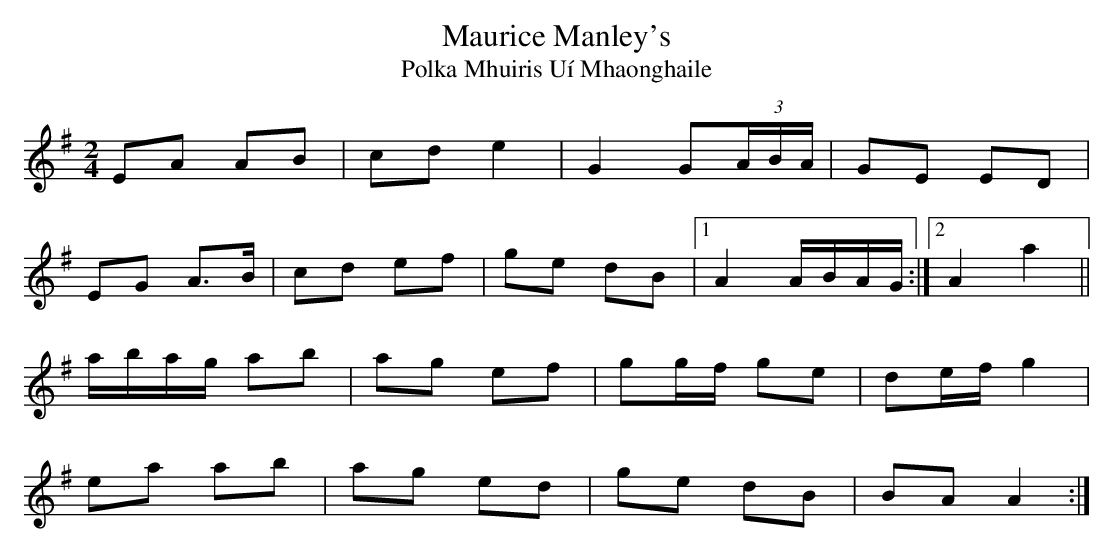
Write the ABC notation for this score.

X:1
T: Maurice Manley's
T: Polka Mhuiris U\'i Mhaonghaile
L: 1/8
M: 2/4
K: Ador
EA AB|cd e2|G2 G(3A/B/A/|GE ED|
EG A>B|cd ef|ge dB|1 A2 A/B/A/G/ :|2 A2 a2||
a/b/a/g/ ab|ag ef|gg/f/ ge|de/f/ g2|
ea ab|ag ed|ge dB|BA A2 :|
